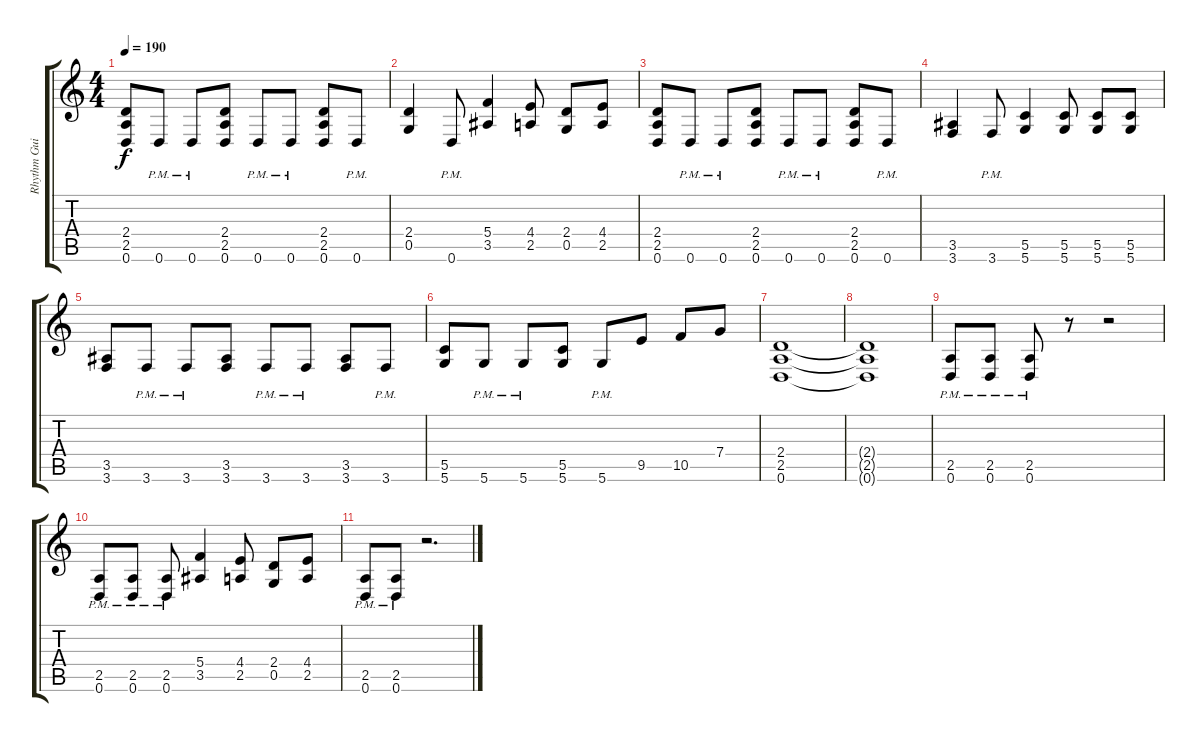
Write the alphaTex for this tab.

\track ("Rhythm Guitar" "Rhythm Gui") {instrument distortionguitar}
\staff {score tabs}
\tuning (D4 A3 F3 C3 G2 D2) {hide}
\ts (4 4)
\tempo 190
\clef g2
\ks c
(2.4 2.5 0.6).8{dy f} 0.6{pm}.8 0.6{pm}.8 (2.4 2.5 0.6).8 0.6{pm}.8 0.6{pm}.8 (2.4 2.5 0.6).8 0.6{pm}.8 |
(2.4 0.5).4 0.6{pm}.8 (5.4 3.5).4 (4.4 2.5).8 (2.4 0.5).8 (4.4 2.5).8 |
(2.4 2.5 0.6).8 0.6{pm}.8 0.6{pm}.8 (2.4 2.5 0.6).8 0.6{pm}.8 0.6{pm}.8 (2.4 2.5 0.6).8 0.6{pm}.8 |
(3.5 3.6).4 3.6{pm}.8 (5.5 5.6).4 (5.5 5.6).8 (5.5 5.6).8 (5.5 5.6).8 |
(3.5 3.6).8 3.6{pm}.8 3.6{pm}.8 (3.5 3.6).8 3.6{pm}.8 3.6{pm}.8 (3.5 3.6).8 3.6{pm}.8 |
(5.5 5.6).8 5.6{pm}.8 5.6{pm}.8 (5.5 5.6).8 5.6{pm}.8 9.5.8 10.5.8 7.4.8 |
(2.4 2.5 0.6).1 |
(2.4{t} 2.5{t} 0.6{t}).1 |
(2.5{pm} 0.6{pm}).8 (2.5{pm} 0.6{pm}).8 (2.5{pm} 0.6{pm}).8 r.8 r.2 |
(2.5{pm} 0.6{pm}).8 (2.5{pm} 0.6{pm}).8 (2.5{pm} 0.6{pm}).8 (5.4 3.5).4 (4.4 2.5).8 (2.4 0.5).8 (4.4 2.5).8 |
(2.5{pm} 0.6{pm}).8 (2.5{pm} 0.6{pm}).8 r.2{d}
